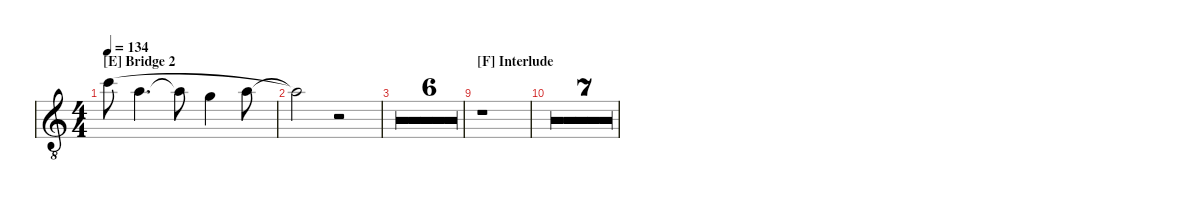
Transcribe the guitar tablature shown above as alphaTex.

\hideDynamics
\bracketExtendMode nobrackets
\singleTrackTrackNamePolicy hidden
\multiTrackTrackNamePolicy hidden
\firstSystemTrackNameMode fullname
\firstSystemTrackNameOrientation horizontal
\otherSystemsTrackNameOrientation horizontal
\track ("Vocal" "Voc.") {multiBarRest instrument voiceoohs}
\staff {score}
\tuning (E4 B3 G3 D3 A2 E2)
\ts (4 4)
\section ("E" "Bridge 2")
\tempo 134
\clef g2
\ottava 8vb
\ks aminor
8.1{t}.8{dy mf legatoorigin} 5.1.4{d legatoorigin} 5.1{t}.8{legatoorigin} 3.1.4{legatoorigin} 5.1.8{legatoorigin} |
5.1{t}.2 r.2 |
r.1 |
r.1 |
r.1 |
r.1 |
r.1 |
r.1 |
\section ("F" "Interlude")
r.1 |
r.1 |
r.1 |
r.1 |
r.1 |
r.1 |
r.1 |
r.1
